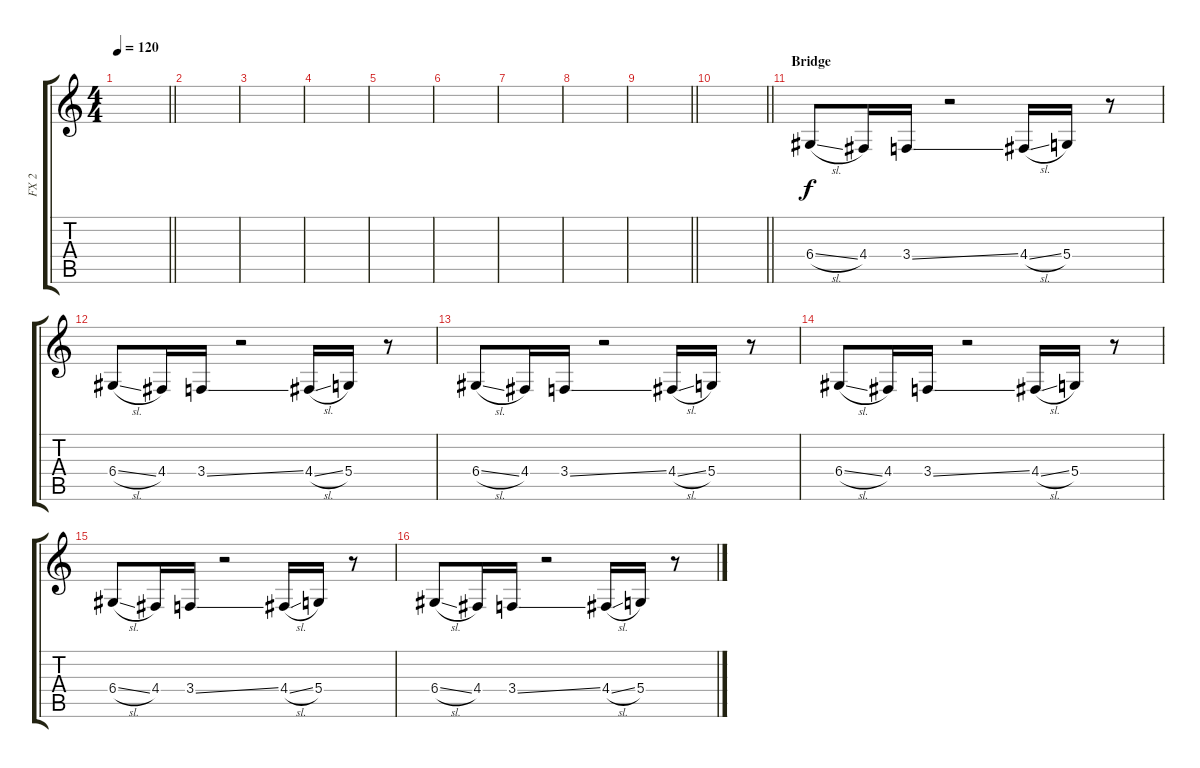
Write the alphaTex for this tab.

\track ("FX 2" "FX 2") {instrument agogo}
\staff {score tabs}
\tuning (E4 B3 G3 D3 A2 D2) {hide}
\ts (4 4)
\tempo 120
\clef g2
\barLineRight lightlight
\ks c
|
\section ("" "")
|
|
|
|
|
|
|
\barLineRight lightlight
|
\section ("" "")
\barLineRight lightlight
|
\section ("" "Bridge")
6.4{sl}.8{instrument agogo} 4.4.16 3.4{ss}.16 r.2 4.4{sl}.16 5.4.16 r.8 |
6.4{sl}.8 4.4.16 3.4{ss}.16 r.2 4.4{sl}.16 5.4.16 r.8 |
6.4{sl}.8 4.4.16 3.4{ss}.16 r.2 4.4{sl}.16 5.4.16 r.8 |
6.4{sl}.8 4.4.16 3.4{ss}.16 r.2 4.4{sl}.16 5.4.16 r.8 |
6.4{sl}.8 4.4.16 3.4{ss}.16 r.2 4.4{sl}.16 5.4.16 r.8 |
6.4{sl}.8 4.4.16 3.4{ss}.16 r.2 4.4{sl}.16 5.4.16 r.8
